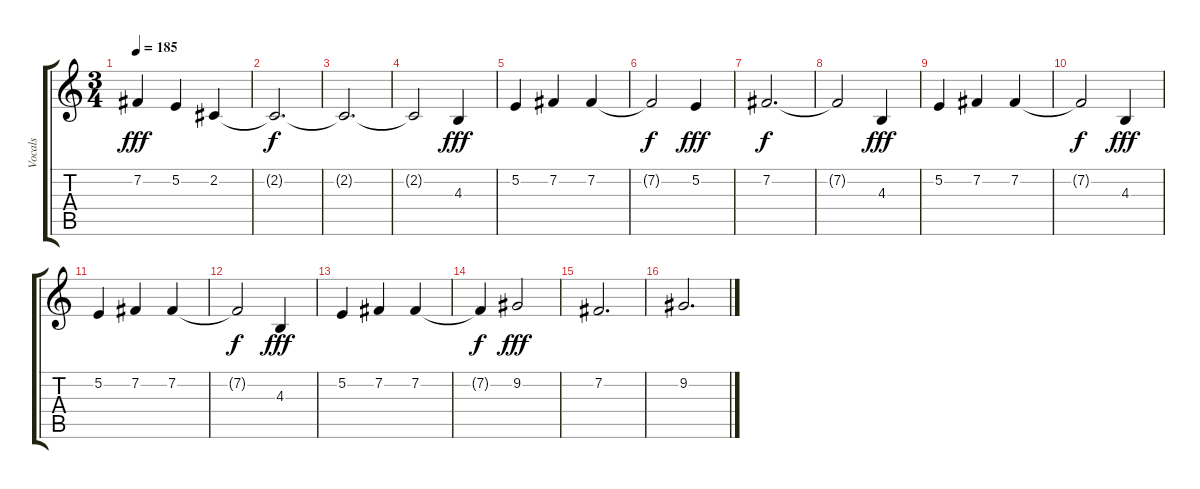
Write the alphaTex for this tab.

\track ("Vocals" "Vocals") {instrument ocarina}
\staff {score tabs}
\tuning (E4 B3 G3 D3 A2 E2) {hide}
\ts (3 4)
\tempo 185
\clef g2
\ks c
7.2.4{dy fff} 5.2.4 2.2.4 |
2.2{t}.2{d dy f} |
2.2{t}.2{d} |
2.2{t}.2 4.3.4{dy fff} |
5.2.4 7.2.4 7.2.4 |
7.2{t}.2{dy f} 5.2.4{dy fff} |
7.2.2{d dy f} |
7.2{t}.2 4.3.4{dy fff} |
5.2.4 7.2.4 7.2.4 |
7.2{t}.2{dy f} 4.3.4{dy fff} |
5.2.4 7.2.4 7.2.4 |
7.2{t}.2{dy f} 4.3.4{dy fff} |
5.2.4 7.2.4 7.2.4 |
7.2{t}.4{dy f} 9.2.2{dy fff} |
7.2.2{d} |
9.2.2{d}
